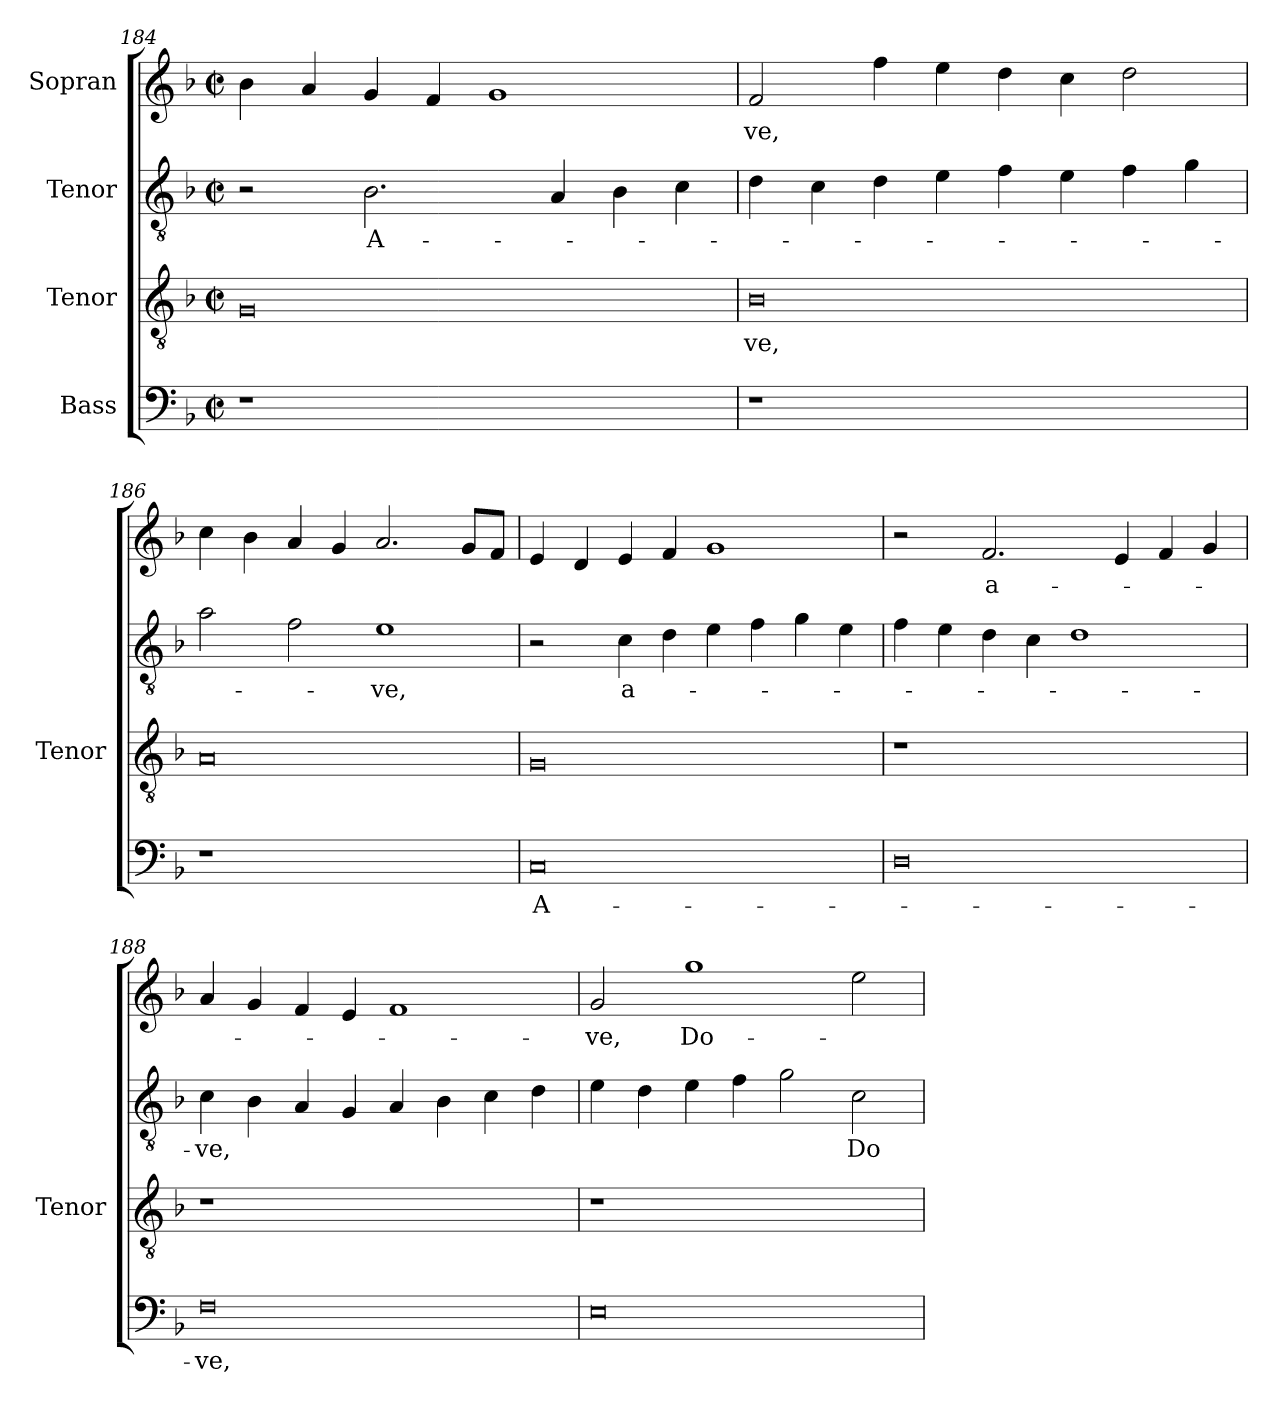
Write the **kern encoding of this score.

**kern	**text	**kern	**text	**kern	**text	**kern	**text
*part4	*part4	*part3	*part3	*part2	*part2	*part1	*part1
*staff4	*staff4	*staff3	*staff3	*staff2	*staff2	*staff1	*staff1
*I"Bass	*	*I"Tenor	*	*I"Tenor	*	*I"Sopran	*
*	*	*I'Tenor	*	*	*	*	*
*clefF4	*	*clefGv2	*	*clefGv2	*	*clefG2	*
*	*	*ITrd7c12	*	*ITrd7c12	*	*	*
*k[b-]	*	*k[b-]	*	*k[b-]	*	*k[b-]	*
*F:	*	*F:	*	*F:	*	*F:	*
*M2/2	*	*M2/2	*	*M2/2	*	*M2/2	*
*met(c|)	*	*met(c|)	*	*met(c|)	*	*met(c|)	*
=184	=184	=184	=184	=184	=184	=184	=184
!LO:N:vis=1	!	!	!	!	!	!	!
1r	.	0GGi	.	2r	.	4b-i\	.
.	.	.	.	.	.	4ai/	.
!	!	!	!	!	!LO:LY:b:color=#000000	!	!
.	.	.	.	2.BB-i\	A-	4gi/	.
.	.	.	.	.	.	4fi/	.
1ryy	.	.	.	.	.	1gi	.
.	.	.	.	4AAi/	.	.	.
.	.	.	.	4BB-i\	.	.	.
.	.	.	.	4Ci\	.	.	.
=185	=185	=185	=185	=185	=185	=185	=185
!LO:N:vis=1	!	!	!	!	!	!	!
!	!	!	!LO:LY:b:color=#000000	!	!	!	!
!	!	!	!	!	!	!	!LO:LY:b:color=#000000
1r	.	0BB-i	-ve,	4Di\	.	2fi/	-ve,
.	.	.	.	4Ci\	.	.	.
.	.	.	.	4Di\	.	4ffi\	.
.	.	.	.	4Ei\	.	4eei\	.
1ryy	.	.	.	4Fi\	.	4ddi\	.
.	.	.	.	4Ei\	.	4cci\	.
.	.	.	.	4Fi\	.	2ddi\	.
.	.	.	.	4Gi\	.	.	.
=186	=186	=186	=186	=186	=186	=186	=186
!LO:N:vis=1	!	!	!	!	!	!	!
1r	.	0AAi	.	2Ai\	.	4cci\	.
.	.	.	.	.	.	4b-i\	.
.	.	.	.	2Fi\	.	4ai/	.
.	.	.	.	.	.	4gi/	.
!	!	!	!	!	!LO:LY:b:color=#000000	!	!
1ryy	.	.	.	1Ei	-ve,	2.ai/	.
.	.	.	.	.	.	8gi/L	.
.	.	.	.	.	.	8fi/J	.
=187	=187	=187	=187	=187	=187	=187	=187
!	!LO:LY:b:color=#000000	!	!	!	!	!	!
0Ci	A-	0GGi	.	2r	.	4ei/	.
.	.	.	.	.	.	4di/	.
!	!	!	!	!	!LO:LY:b:color=#000000	!	!
.	.	.	.	4Ci\	a-	4ei/	.
.	.	.	.	4Di\	.	4fi/	.
.	.	.	.	4Ei\	.	1gi	.
.	.	.	.	4Fi\	.	.	.
.	.	.	.	4Gi\	.	.	.
.	.	.	.	4Ei\	.	.	.
=188	=188	=188	=188	=188	=188	=188	=188
!	!	!LO:N:vis=1	!	!	!	!	!
0Di	.	1r	.	4Fi\	.	2r	.
.	.	.	.	4Ei\	.	.	.
!	!	!	!	!	!	!	!LO:LY:b:color=#000000
.	.	.	.	4Di\	.	2.fi/	a-
.	.	.	.	4Ci\	.	.	.
.	.	1ryy	.	1Di	.	.	.
.	.	.	.	.	.	4ei/	.
.	.	.	.	.	.	4fi/	.
.	.	.	.	.	.	4gi/	.
=188	=188	=188	=188	=188	=188	=188	=188
!	!LO:LY:b:color=#000000	!LO:N:vis=1	!	!	!	!	!
!	!	!	!	!	!LO:LY:b:color=#000000	!	!
0Fi	-ve,	1r	.	4Ci\	-ve,	4ai/	.
.	.	.	.	4BB-i\	.	4gi/	.
.	.	.	.	4AAi/	.	4fi/	.
.	.	.	.	4GGi/	.	4ei/	.
.	.	1ryy	.	4AAi/	.	1fi	.
.	.	.	.	4BB-i\	.	.	.
.	.	.	.	4Ci\	.	.	.
.	.	.	.	4Di\	.	.	.
=189	=189	=189	=189	=189	=189	=189	=189
!	!	!LO:N:vis=1	!	!	!	!	!
!	!	!	!	!	!	!	!LO:LY:b:color=#000000
0Ei	.	1r	.	4Ei\	.	2gi/	-ve,
.	.	.	.	4Di\	.	.	.
!	!	!	!	!	!	!	!LO:LY:b:color=#000000
.	.	.	.	4Ei\	.	1ggi	Do-
.	.	.	.	4Fi\	.	.	.
.	.	1ryy	.	2Gi\	.	.	.
!	!	!	!	!	!LO:LY:b:color=#000000	!	!
.	.	.	.	2Ci\	Do-	2eei\	.
=	=	=	=	=	=	=	=
*-	*-	*-	*-	*-	*-	*-	*-
